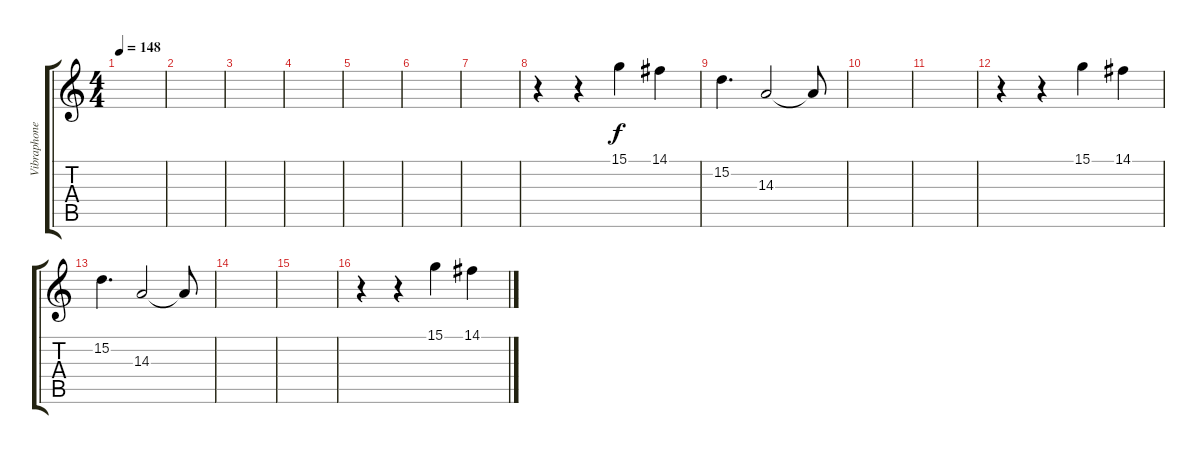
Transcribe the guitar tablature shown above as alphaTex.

\track ("Vibraphone" "Vibraphone") {instrument vibraphone}
\staff {score tabs}
\tuning (E4 B3 G3 D3 A2 E2) {hide}
\ts (4 4)
\tempo 148
\clef g2
\ks c
|
|
|
|
|
|
|
r.4 r.4 15.1.4 14.1.4 |
15.2.4{d} 14.3.2 14.3{t}.8 |
|
|
r.4 r.4 15.1.4 14.1.4 |
15.2.4{d} 14.3.2 14.3{t}.8 |
|
|
r.4 r.4 15.1.4 14.1.4
